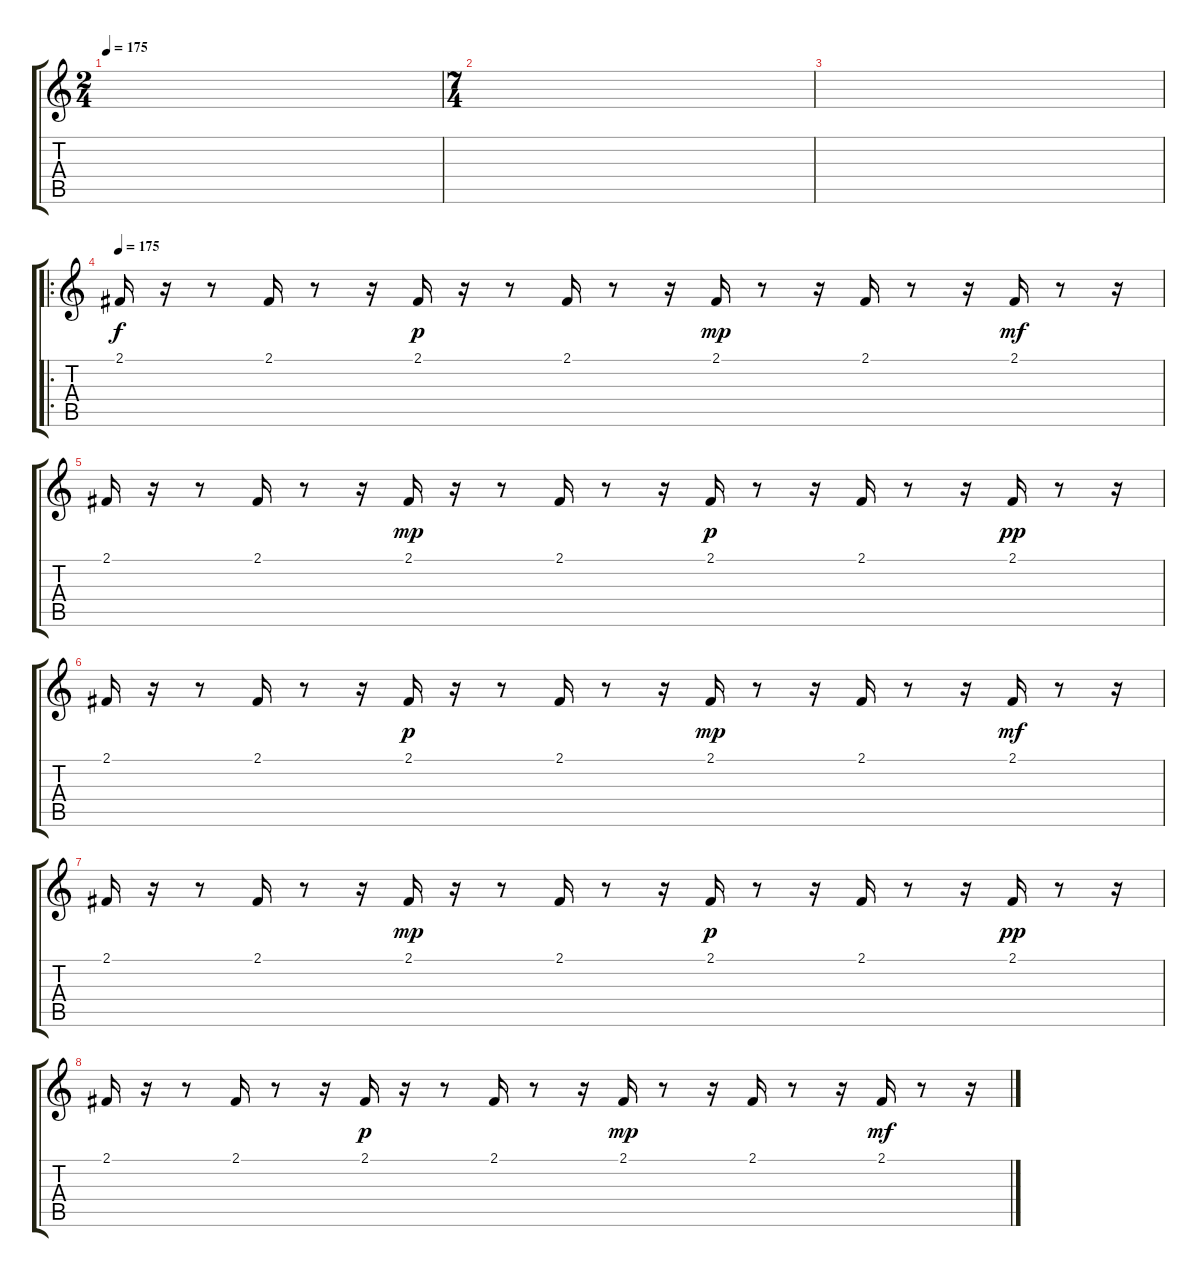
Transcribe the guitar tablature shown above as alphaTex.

\track "" {instrument stringensemble1}
\staff {score tabs}
\tuning (E4 B3 G3 D3 A2 E2) {hide}
\ts (2 4)
\tempo 175
\clef g2
\ks c
|
\ts (7 4)
|
|
\ro
\tempo 175
2.1.16 r.16 r.8 2.1.16 r.8 r.16 2.1.16{dy p} r.16 r.8 2.1.16 r.8 r.16 2.1.16{dy mp} r.8 r.16 2.1.16 r.8 r.16 2.1.16{dy mf} r.8 r.16 |
2.1.16 r.16 r.8 2.1.16 r.8 r.16 2.1.16{dy mp} r.16 r.8 2.1.16 r.8 r.16 2.1.16{dy p} r.8 r.16 2.1.16 r.8 r.16 2.1.16{dy pp} r.8 r.16 |
2.1.16 r.16 r.8 2.1.16 r.8 r.16 2.1.16{dy p} r.16 r.8 2.1.16 r.8 r.16 2.1.16{dy mp} r.8 r.16 2.1.16 r.8 r.16 2.1.16{dy mf} r.8 r.16 |
2.1.16 r.16 r.8 2.1.16 r.8 r.16 2.1.16{dy mp} r.16 r.8 2.1.16 r.8 r.16 2.1.16{dy p} r.8 r.16 2.1.16 r.8 r.16 2.1.16{dy pp} r.8 r.16 |
2.1.16 r.16 r.8 2.1.16 r.8 r.16 2.1.16{dy p} r.16 r.8 2.1.16 r.8 r.16 2.1.16{dy mp} r.8 r.16 2.1.16 r.8 r.16 2.1.16{dy mf} r.8 r.16
